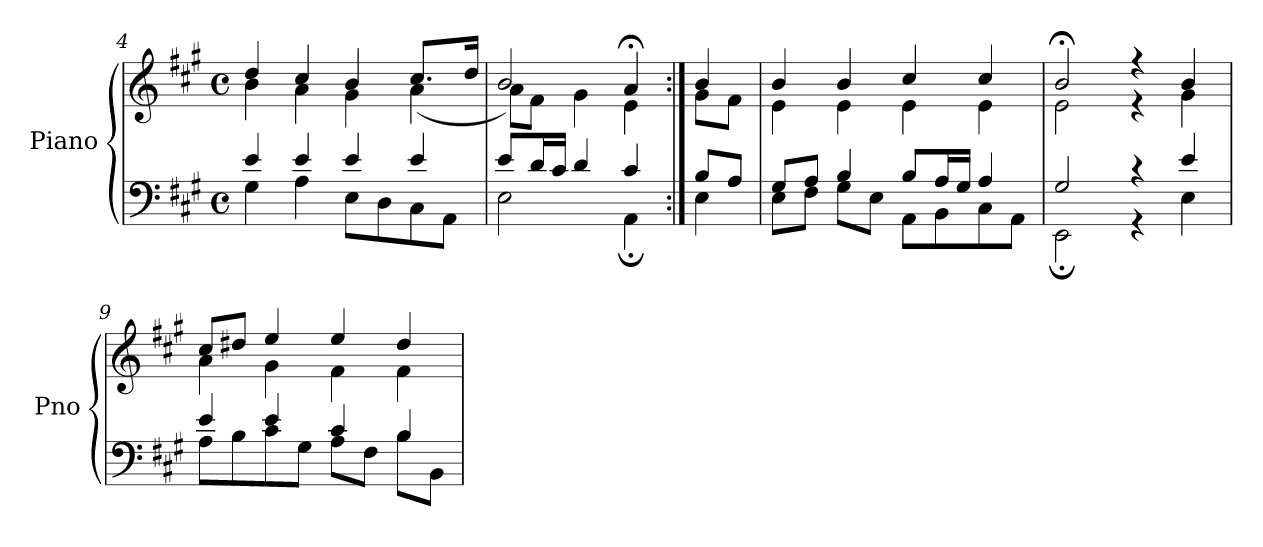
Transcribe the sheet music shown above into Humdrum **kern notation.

**kern	**kern
*part1	*part1
*staff2	*staff1
*I"Piano	*
*I'Pno	*
*clefF4	*clefG2
*k[f#c#g#]	*k[f#c#g#]
*M4/4	*M4/4
*met(c)	*met(c)
=4	=4
*^	*^
4e/	4G#\	4dd/	4b\
4e/	4A\	4cc#/	4a\
4e/	8E\L	4b/	4g#\
.	8D\	.	.
4e/	8C#\	8.cc#/L	(<4a\
.	8AA\J	.	.
.	.	16dd/Jk	.
=5	=5	=5	=5
8e/L	2E\	2b/	8a\L)
16d/L	.	.	8f#\J
16c#/JJ	.	.	.
4d/	.	.	4g#\
4c#/	4AA;\	4a;</	4e\
=6:|!	=6:|!	=6:|!	=6:|!
8B/L	4E\	4b/	8g#\L
8A/J	.	.	8f#\J
=7	=7	=7	=7
8G#/L	8E\L	4b/	4e\
8A/J	8F#\J	.	.
4B/	8G#\L	4b/	4e\
.	8E\J	.	.
8B/L	8AA\L	4cc#/	4e\
16A/L	8BB\	.	.
16G#/JJ	.	.	.
4A/	8C#\	4cc#/	4e\
.	8AA\J	.	.
=8	=8	=8	=8
2G#/	2EE;\	2b;</	2e\
4r	4r	4r	4r
4e/	4E\	4b/	4g#\
=9	=9	=9	=9
4e/	8A\L	8cc#/L	4a\
.	8B\	8dd#X/J	.
4e/	8c#\	4ee/	4g#\
.	8G#\J	.	.
4c#/	8A\L	4ee/	4f#\
.	8F#\J	.	.
4B/	8B\L	4dd#/	4f#\
.	8BB\J	.	.
*v	*v	*	*
*	*v	*v
=	=
*-	*-
